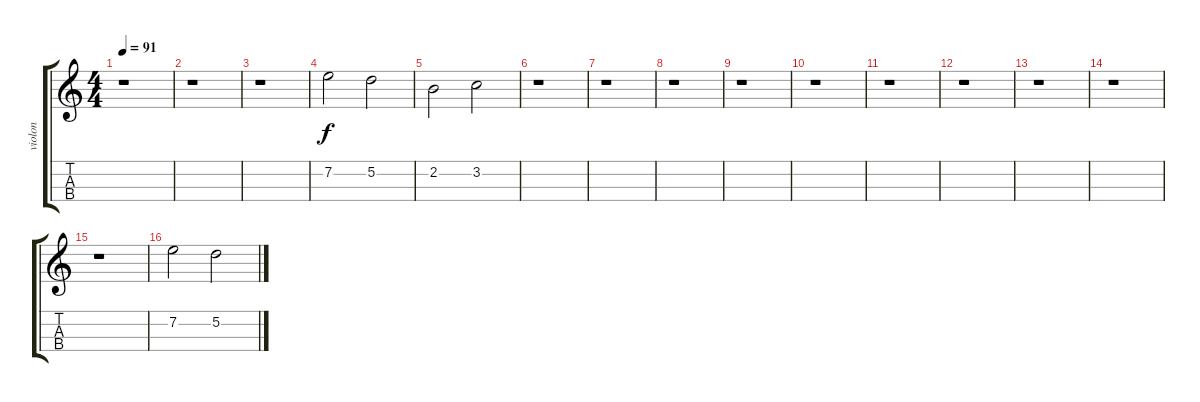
\track ("violon" "violon") {instrument viola}
\staff {score tabs}
\tuning (E5 A4 D4 G3) {hide}
\ts (4 4)
\tempo 91
\clef g2
\ks c
r.1{dy f} |
r.1 |
r.1 |
7.2.2 5.2.2 |
2.2.2 3.2.2 |
r.1 |
r.1 |
r.1 |
r.1 |
r.1 |
r.1 |
r.1 |
r.1 |
r.1 |
r.1 |
7.2.2 5.2.2
